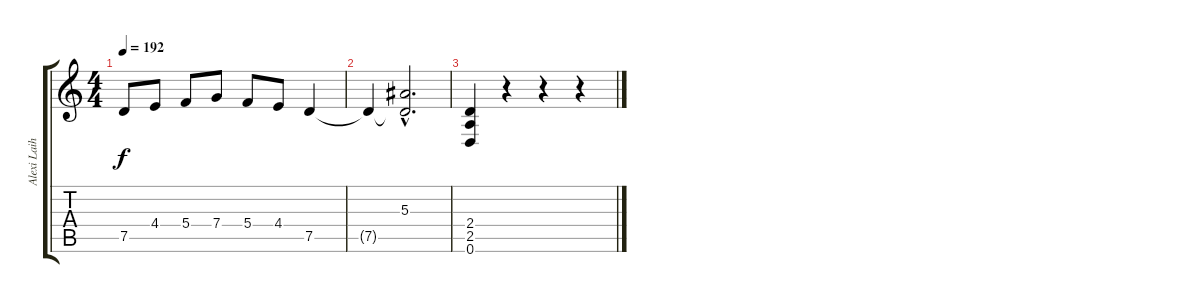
\track ("Alexi Laiho" "Alexi Laih") {instrument distortionguitar}
\staff {score tabs}
\tuning (D4 A3 F3 C3 G2 D2) {hide}
\ts (4 4)
\tempo 192
\clef g2
\ks c
7.5.8{dy f} 4.4.8 5.4.8 7.4.8 5.4.8 4.4.8 7.5.4 |
7.5{t}.4 (5.3{hac} 7.5{hac t}).2{d} |
(2.4 2.5 0.6).4 r.4 r.4 r.4
